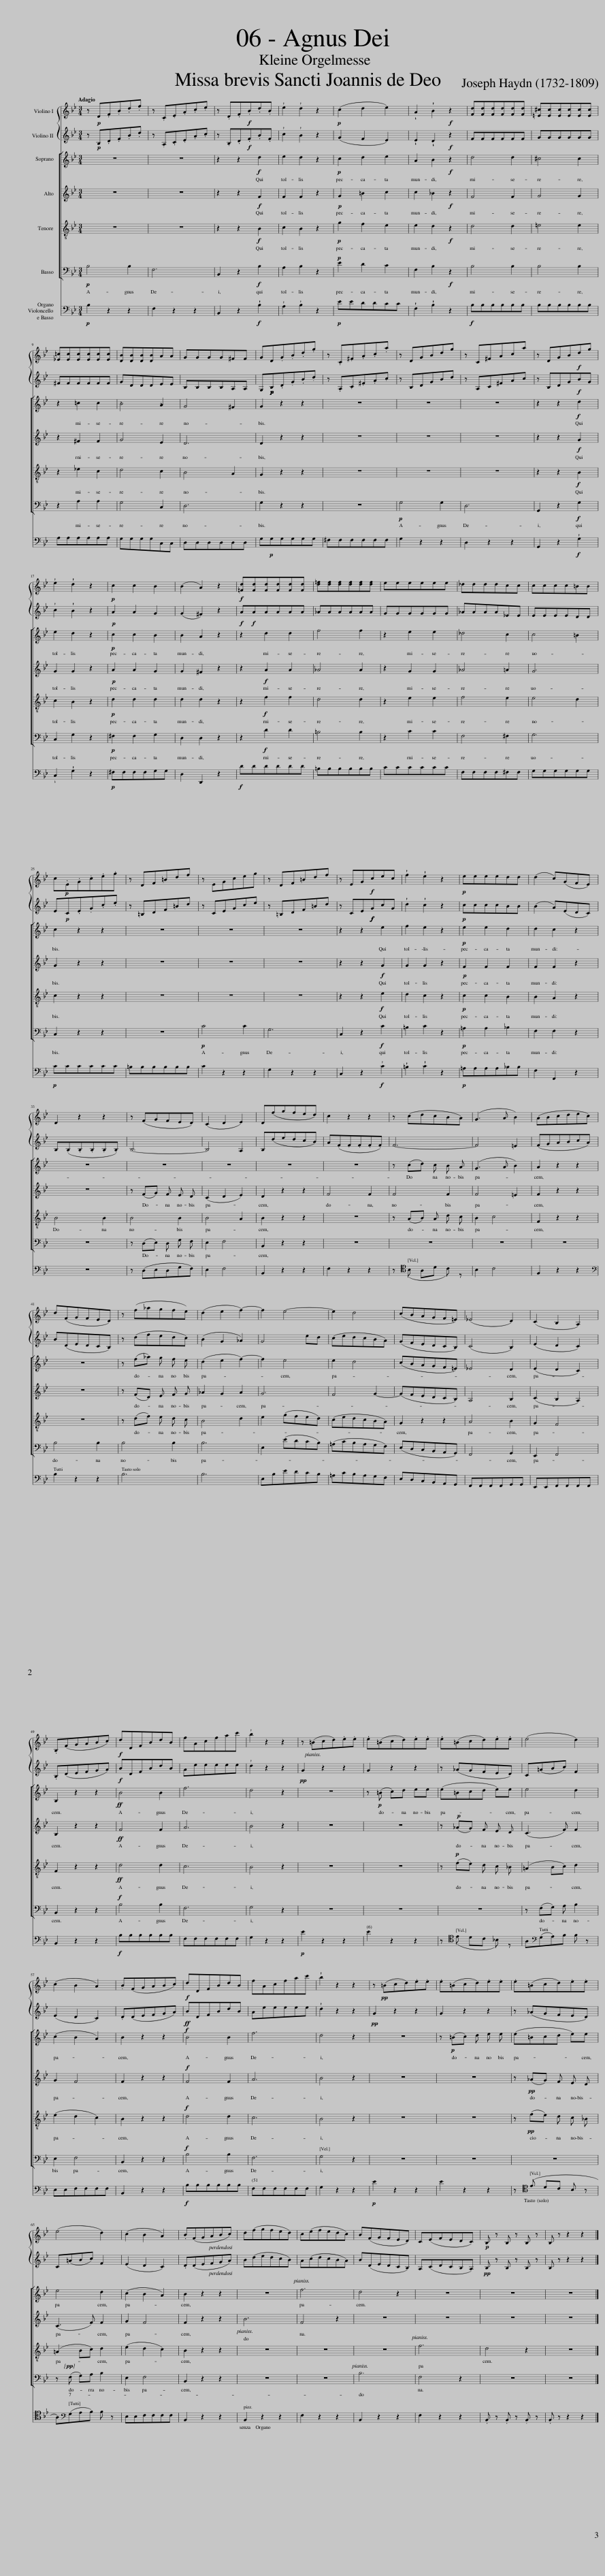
X:1
%%score { 1 2 } [ 3 4 5 6 ] ( 7 8 )
L:1/8
Q:1/4=71
M:3/4
I:linebreak $
K:Bb
V:1 treble
V:2 treble
V:3 treble
V:4 treble
V:5 treble-8
V:6 bass
V:7 bass
V:8 bass
V:1
 z!p! D.F.B.d.f | z .C.E.A.c.e | z .D.F!f!.B.d.B | !wedge!e2 !wedge!d2 z2 |!p! (c2 d2 e2) | %5
 !wedge!A2 !wedge!B2!f! z2 | [Fd][Fd][Fd][Fd][Fd][Fd] | [=E^c][Ec][Ec][Ec][Ec][Ec] |$ [_E=c][Ec][Ec][Ec][Ec][Ec] | [DB][DB][DB][DB]AA | %10
 GGGG^FF | GD.G.B.d.g | z .C.^F.A.c.a | z DGBdg | z C^FAca | %15
 z DGB!f!dg |$ !wedge!e2 !wedge!d2 z2 |!p! c2 c2 B2 | (B2 A2) z2 |!f! [=Fd][Fd][Fd][Fd][Fd][Fd] | %20
 [d=f][df][df][df][df][df] | eeeeee | _ddddcc | cccc=BB |$ c!p!.E.G.c.e.g | %25
 z DF=Bdf | z EGceg | z DF=Bdf | z EG!f!cec | !wedge!f2 !wedge!e2 z2 | %30
!p! eeeedd | (d2 c)(GFE) |$ D2 z2 z2 | z (FGFED) | (C2 D2 E2) | %35
 D(fgfed) | c2 z2 z2 | z (cdcBA) | (G3 A B2) | (ABcdec) |$ %40
 d(FGFED) | z (f_agfe) | (d2 e2 f2-) | f2 e4- | e2 d4 | %45
 (cBAGF=E) | (_E4 D2) | (C2 B,2 A,2) |$ .B,(FGABc) |!f! dDFBdB | %50
 fAcfac' | !wedge!b2 z2 z2 | z (=Bcd).e.e | .e(=Bcd).e.e | .e(=Bcd).e.e | %55
 (e4 d2) |$ (c2 B2 A2) | .B(FGABc) |!f! dDFBdB | fAcfac' | %60
 !wedge!b2 z2 z2 | z!pp! (=Bcd).e.e | .e(=Bcd).e.e | .e(=Bcd).e.e |$ (e4 d2) | %65
 (c2 B2 A2) | .B(FGABc) | d(fgfed) | c(efedc) | B(FGFED) | %70
 C(EFEDC) | B, z B, z B, z | B, z z2 z2 |] %73
V:2
 z!p! B,.D.F.B.d | z .A,.C.E.A.c | z .B,.D!f!.F.B.F | !wedge!c2 !wedge!B2 z2 | (G2 F2 E2) | %5
 !wedge!E2 !wedge!D2!f! z2 | FFFFFF | GGGGGG |$ ^FFFFFF | GDDDEE | %10
 B,B,B,B,A,A, | G,!p!!p!!p!B,.D.G.B.d | z .A,.C.^F.A.c | z B,DGBd | z A,C^FAc | %15
 z B,DG!f!BG |$ !wedge!c2 !wedge!B2 z2 |!p! A2 A2 G2 | (G2 ^F2) z2 |!f! A!f!AAAAA | %20
 _AAAAAA | GGGGGG | _AAAA_EE | EEEEDD |$ E!p!C.E.G.c.e | %25
 z =B,DF=Bd | z CEGce | z =B,DF=Bd | z CE!f!!f!GcG | !wedge!d2 !wedge!c2 z2 | %30
!p! ccccBB | (B2 A)(EDC) |$ B,(.B,.B,.B,.B,.B,) | B,6- | B,4 A,2 | %35
 B,(dedcB) | A(.F.F.F.F.F) | F6- | F4 =E2 | (FGABcA) |$ %40
 B(DEDCB,) | z (dfedc) | (B2 G2 _A2) | G4 ed | (cedcBA) | %45
 (GFEDCB,) | (C4 B,2) | (E2 D2 C2) |$ .B,(DEFGA) |!f! BDFBdB | %50
 Aeeeee | !wedge!d2 z2 z2 |!pp! G2 z2 z2 | G2 z2 z2 | z (_AGFED) | %55
 C(=ABc) F2 |$ (E2 D2 C2) | .D(DEFGA) |!ff! BDFBdB | Aeeeee | %60
 !wedge!d2 z2 z2 |!pp! G2 z2 z2 | G2 z2 z2 | z (_AGFED) |$ C(=ABc) F2 | %65
 (E2 D2 C2) | .D(DEFGA) | B(dedcB) | A(cdcBA) | B(DEDCB,) | %70
 A,(CDCB,A,) |!p!!pp! B, z B, z B, z | B, z z2 z2 |] %73
V:3
 z6 | z6 | z2 z2!f! d2 | e2 d2 z2 |!p! c2 d2 e2 | %5
 A2 B2!f! z2 | d4 d2 | ^c4 c2 |$ z2 =c2 c2 | B4 A2 | %10
 G4 ^F2 | G2 z2 z2 | z6 | z6 | z6 | %15
 z2 z2!f! d2 |$ e2 d2 z2 |!p! c2 c2 B2 | B2 A2 z2 | z2 d2 d2 | %20
 f4 f2 | z2 e2 e2 | _d4 c2 | c4 =B2 |$ c2 z2 z2 | %25
 z6 | z6 | z6 | z2 z2 e2 | f2 e2 z2 | %30
!p! e2 e2 d2 | d2 c2 z2 |$ z6 | z6 | z6 | %35
 z6 | z6 | z (cd) c B A | (G3 A B2) | A2 z2 z2 |$ %40
 z6 | z (f_a) g f e | (d2 e2 f2-) | f2 e4 | e2 d4 | %45
 (cBAGF=E) | _E4 D2 | (E2 D2 C2) |$ B,2 z2 z2 |!ff! B4 B2 | %50
 f6 | d4 z2 | z6 | z!p! (=B c)d ee | (e=Bcd e)e | %55
 e4 d2 |$ (c2 B2 A2) | B2 z2 z2 |!f! B4 B2 | f6 | %60
 d4 z2 | z6 | z!p! (=Bc) d e e | (e=Bcd e)e |$ e4 d2 | %65
 (c2 B2 A2) | B2 z2 z2 | z6 | f6 | d4 z2 | %70
 z6 | z6 | z6 |] %73
V:4
 z6 | z6 | z2 z2!f! F2 | F2 F2 z2 |!p! G2 =B2 c2 | %5
 c2 _B2!f! z2 | F4 F2 | G4 G2 |$ z2 ^F2 F2 | G4 E2 | %10
 D6 | D2 z2 z2 | z6 | z6 | z6 | %15
 z2 z2!f! G2 |$ G2 G2 z2 |!p! A2 A2 G2 | G2 ^F2 z2 | z2!f! A2 A2 | %20
 _A4 A2 | z2 G2 G2 | _A4 =A2 | G6 |$ G2 z2 z2 | %25
 z6 | z6 | z6 | z2 z2!f! G2 | G2 G2 z2 | %30
!p! F2 F2 F2 | F2 F2 z2 |$ z6 | z (FG) F E D | (C2 D2 E2) | %35
 D2 z2 z2 | F4 F2 | F4 F2 | F4 =E2 | F2 z2 z2 |$ %40
 z6 | z (FD) E F G | _A2 G2 A2 | G6 | F4 G2- | %45
 (GFEDCB,) | A,4 B,2 | (C2 B,2 A,2) |$ B,2 z2 z2 |!ff! F4 F2 | %50
 A6 | B4 z2 | z6 | z6 | z!p! (_AG) F E D | %55
 (C3 F) F2 |$ G2 F4 | F2 z2 z2 |!f! F4 F2 | A6 | %60
 B4 z2 | z6 | z6 | z!pp! (_AG) F E D |$ (C3 F) F2 | %65
 G2 F4 | F2 z2 z2 | B6 | F4 z2 | z6 | %70
 z6 | z6 | z6 |] %73
V:5
 z6 | z6 | z2 z2!f! B2 | c2 B2 z2 |!p! g2 f2 e2 | %5
 e2 d2!f! z2 | d4 d2 | =e4 e2 |$ z2 _e2 c2 | d4 c2 | %10
 B4 A2 | G2 z2 z2 | z6 | z6 | z6 | %15
 z2 z2!f! B2 |$ c2 B2 z2 |!p! d2 d2 d2 | d2 d2 z2 | z2!f! f2 f2 | %20
 d4 d2 | z2 e2 e2 | f4 e2 | e4 d2 |$ c2 z2 z2 | %25
 z6 | z6 | z6 | z2 z2!f! e2 | d2 c2 z2 | %30
!p! c2 c2 B2 | B2 A2 z2 |$ B4 B2 | B4 B2 | B4 A2 | %35
 B2 z2 z2 | z6 | z (AB) A d c | B2 c4 | F2 z2 z2 |$ %40
 z6 | z (df) e d c | B4 d2 | e2 (gfed) | (cedcBA) | %45
 G2 z2 z2 | A4 B2 | G2 F4 |$ F2 z2 z2 |!ff! d4 d2 | %50
 c6 | B4 z2 | z6 | z6 | z!p! (fe) d c _B | %55
 (=A2 Bc) d2 |$ (e2 d2 c2) | B2 z2 z2 |!f! d4 d2 | c6 | %60
 B4 z2 | z6 | z6 | z!pp! (fe) d c _B |$ (=A2 Bc) d2 | %65
 (e2 d2 c2) | B2 z2 z2 | z6 | z6 | z6 | %70
 f6 | d4 z2 | z6 |] %73
V:6
!p! B,4 B,2 | F,6 | B,,2 z2!f! B,2 | A,2 B,2 z2 |!p! E2 D2 C2 | %5
 F,2 B,2!f! z2 | B,4 B,2 | B,4 B,2 |$ z2 A,2 A,2 | G,4 C,2 | %10
 D,6 | G,2 z2 z2 | z6 |!p! G,4 G,2 | D,6 | %15
 G,,2 z2!f! G,2 |$ C,2 G,2 z2 |!p! ^F,2 F,2 G,2 | D,2 D,2 z2 | z2!f! D2 D2 | %20
 =B,4 B,2 | z2 C2 C2 | F,4 ^F,2 | G,6 |$ C,2 z2 z2 | %25
 z6 |!p! C4 C2 | G,6 | C,2 z2!f! C2 | =B,2 C2 z2 | %30
!p! =A,2 A,2 _B,2 | F,2 F,2 z2 |$ z6 | z (D,E,) D, G, F, | E,2 F,4 | %35
 B,,2 z2 z2 | z6 | z6 | z6 | z6 |$ %40
 B,4 B,2 | B,4 B,2 | B,6 | E,2 (EDCB,) | (=A,CB,A,G,F,) | %45
 (E,D,C,B,,A,,G,,) | F,,4 G,,2 | E,,2 F,,4 |$ B,,2 z2 z2 |!f! B,4 B,2 | %50
 F,6 | G,4 z2 | z6 | z6 | z6 | %55
 z (F,G,) A, B,2 |$ E,2 F,4 | B,,2 z2 z2 |!f! B,4 B,2 | F,6 | %60
 G,4 z2 | z6 | z6 | z6 |$ z!pp! (F, G,)A, B,2 | %65
 E,2 F,4 | B,,2 z2 z2 | z6 | z6 | B,6 | %70
 F,4 z2 | z6 | z6 |] %73
V:7
!p! B,2 z2 z2 | F,2 z2 z2 | B,,2 z2!f! !wedge!B,2 | !wedge!A,2 !wedge!B,2 z2 |!p! EEDDCC | %5
 !wedge!F,2 !wedge!B,2 z2 |!f! B,B,B,B,B,B, | B,B,B,B,B,B, |$ A,A,A,A,A,A, | G,G,G,G,C,C, | %10
 D,D,D,D,D,D, | G,!p!G,G,G,G,G, | ^F,F,F,F,F,F, | G,2 z2 z2 | D,2 z2 z2 | %15
 G,,2 z2!f! !wedge!G,2 |$ !wedge!C,2 !wedge!G,2 z2 |!p! ^F,F,F,F,G,G, | D,2 D,,2 z2 |!f! DDDDDD | %20
 =B,B,B,B,B,B, | CCCCCC | F,F,F,F,^F,F, | G,G,G,G,G,G, |$!p! CCCCCC | %25
 =B,B,B,B,B,B, | C2 z2 z2 | G,2 z2 z2 | C,2 z2!f! !wedge!C2 | !wedge!=B,2 !wedge!C2 z2 | %30
!p! =A,A,A,A,_B,B, | F,2 F,,2 z2 |$ z6 | z (D,E,D,G,F,) | E,2 F,4 | %35
 B,,2 z2 z2 | F,2 z2 z2 | z[K:tenor] x5 | B,2 C4 | F,2 z2 z2 |$ %40
[K:bass] B,2 z2 z2 | B,6 | B,6 | E,B,EDCB, | =A,CB,A,G,F, | %45
 E,D,C,B,,A,,G,, | F,,F,,F,,F,,G,,G,, | E,,E,,F,,F,,F,,F,, |$ B,,2 z2 z2 |!f! B,B,B,B,B,B, | %50
 F,F,F,F,F,F, | G,2 z2 z2 |!p! E2 z2 z2 | E2 z2 z2 | z[K:tenor] x5 | %55
 A,[K:bass](G,A,)B, B, z |$ E,E,F,F,F,F, | B,,2 z2 z2 |!f! B,B,B,B,B,B, | F,F,F,F,F,F, | %60
 G,2 z2 z2 |!p! E2 z2 z2 | E2 z2 z2 | z[K:tenor] (E DC B, z |$ A,)[K:bass](G,A,B,) B, z | %65
 E,E,F,F,F,F, | B,,2 z2 z2 | B,,2 z2 z2 | F,2 z2 z2 | B,,2 z2 z2 | %70
 F,2 z2 z2 | .B,, z .B,, z .B,, z | .B,, z z2 z2 |] %73
V:8
 x6 | x6 | x6 | x6 | x6 | %5
 x6 | x6 | x6 |$ x6 | x6 | %10
 x6 | x6 | x6 | x6 | x6 | %15
 x6 |$ x6 | x6 | x6 | x6 | %20
 x6 | x6 | x6 | x6 |$ x6 | %25
 x6 | x6 | x6 | x6 | x6 | %30
 x6 | x6 |$ x6 | x6 | x6 | %35
 x6 | x6 | x[K:tenor] (B, A,D C) z | x6 | x6 |$ %40
[K:bass] x6 | x6 | x6 | x6 | x6 | %45
 x6 | x6 | x6 |$ x6 | x6 | %50
 x6 | x6 | x6 | x6 | x[K:tenor] (E DC _B,) z | %55
 x[K:bass] x5 |$ x6 | x6 | x6 | x6 | %60
 x6 | x6 | x6 | x[K:tenor] x5 |$ x[K:bass] x5 | %65
 x6 | x6 | x6 | x6 | x6 | %70
 x6 | x6 | x6 |] %73
